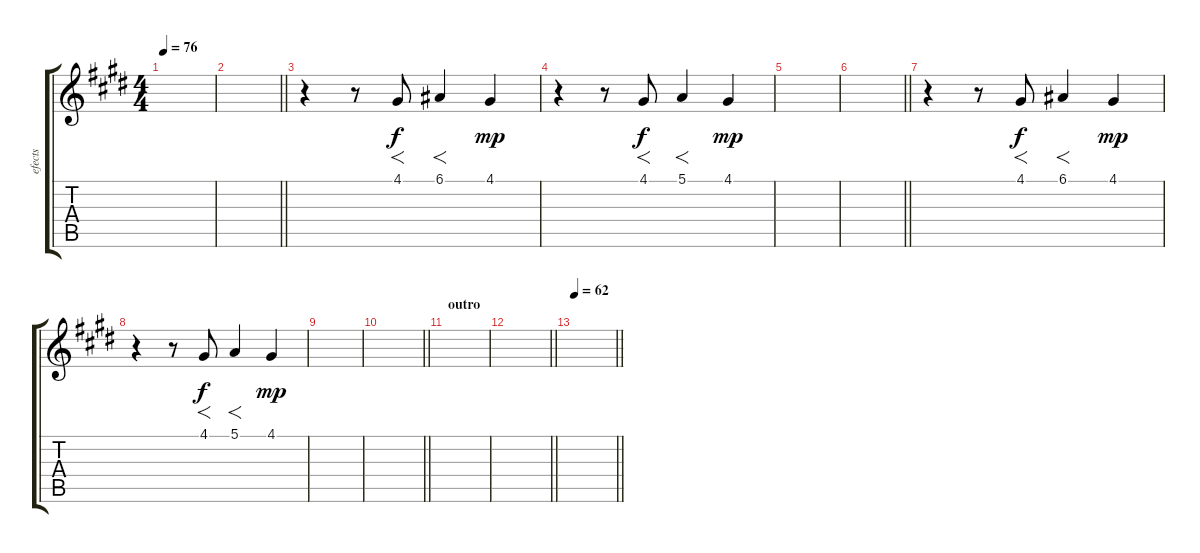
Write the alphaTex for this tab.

\track ("efects" "efects") {instrument choiraahs}
\staff {score tabs}
\tuning (E4 B3 G3 D3 A2 E2) {hide}
\ts (4 4)
\tempo 76
\clef g2
\ks e
|
\barLineRight lightlight
|
r.4 r.8 4.1.8{f dy f} 6.1.4{f} 4.1.4{dy mp} |
r.4 r.8 4.1.8{f dy f} 5.1.4{f} 4.1.4{dy mp} |
|
\barLineRight lightlight
|
r.4 r.8 4.1.8{f dy f} 6.1.4{f} 4.1.4{dy mp} |
r.4 r.8 4.1.8{f dy f} 5.1.4{f} 4.1.4{dy mp} |
|
\barLineRight lightlight
|
\section ("" "outro")
|
\barLineRight lightlight
|
\tempo 62
\barLineRight lightlight
